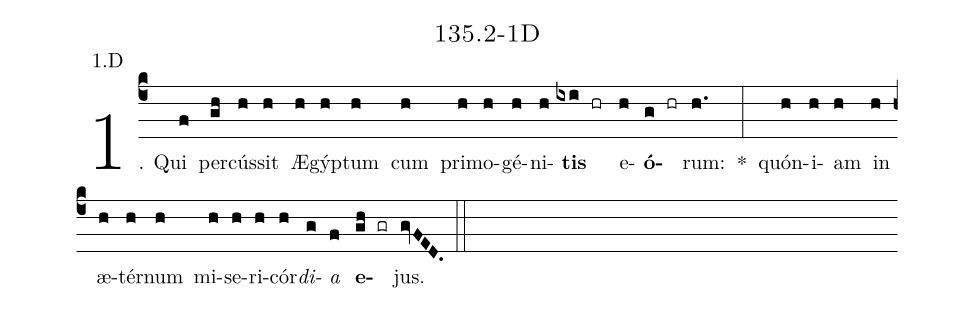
name: 135.2-1D;
annotation: 1.D;
%%
(c4)1. Qui(f) per(gh)cús(h)sit(h) Æ(h)gýp(h)tum(h) cum(h) pri(h)mo(h)gé(h)ni(h)<b>tis</b>(ixi hr) e(h)<b>ó</b>(g hr)rum:(h.) *(:) quón(h)i(h)am(h) in(h) æ(h)tér(h)num(h) mi(h)se(h)ri(h)cór(h)<i>di</i>(g)<i>a</i>(f) <b>e</b>(gh gr)jus.(gvFED.) (::)
